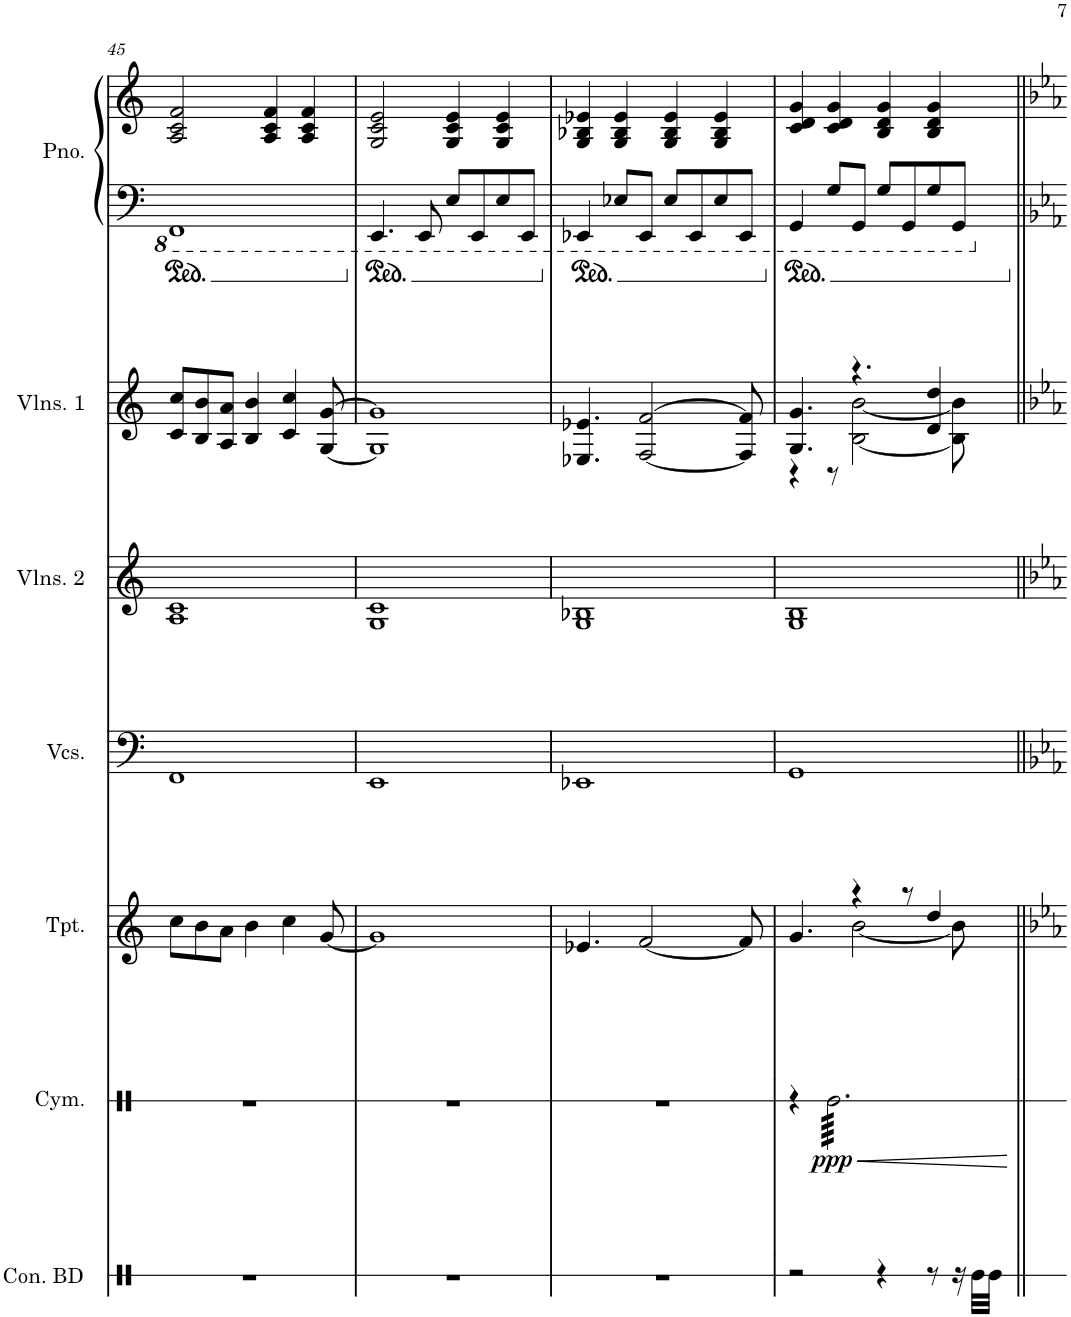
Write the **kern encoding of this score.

**kern	**kern	**kern	**kern	**kern	**kern	**kern
*part6	*part5	*part4	*part3	*part2	*part2	*part1
*staff7	*staff6	*staff5	*staff4	*staff3	*staff2	*staff1
*I"Trumpet	*I"Violoncellos	*I"Violins 2	*I"Violins 1	*I"Grand Piano	*	*I"Grand Piano
*I'Tpt.	*I'Vcs.	*I'Vlns. 2	*I'Vlns. 1	*I'Pno.	*	*I'Pno.
!!LO:PB:g=z
*clefG2	*clefF4	*clefG2	*clefG2	*clefF4	*clefG2	*clefG^2
*Trd1c2	*	*	*	*	*	*
*k[]	*k[]	*k[]	*k[]	*k[]	*k[]	*k[]
*M4/4	*M4/4	*M4/4	*M4/4	*M4/4	*M4/4	*M4/4
=45	=45	=45	=45	=45	=45	=45
8cc\L	1FF	1A 1c	8c/ 8cc/L	1FFF	2A/ 2c/ 2f/	1r
8b\	.	.	8B/ 8b/	.	.	.
8a\J	.	.	8A/ 8a/J	.	.	.
4b\	.	.	4B/ 4b/	.	.	.
.	.	.	.	.	4A/ 4c/ 4f/	.
4cc\	.	.	4c/ 4cc/	.	.	.
.	.	.	.	.	4A/ 4c/ 4f/	.
[8g/	.	.	[8G/ [8g/	.	.	.
=46	=46	=46	=46	=46	=46	=46
1g]	1EE	1G 1c	1G] 1g]	4.EEE/	2G/ 2c/ 2e/	1r
.	.	.	.	8EEE/	.	.
.	.	.	.	8EE/L	4G/ 4c/ 4e/	.
.	.	.	.	8EEE/	.	.
.	.	.	.	8EE/	4G/ 4c/ 4e/	.
.	.	.	.	8EEE/J	.	.
=47	=47	=47	=47	=47	=47	=47
4.e-X/	1EE-X	1G 1B-X	4.E-X/ 4.e-X/	4EEE-X/	4G/ 4B-X/ 4e-X/	1r
.	.	.	.	8EE-X/L	4G/ 4B-/ 4e-/	.
[2f/	.	.	[2F/ [2f/	8EEE-/J	.	.
.	.	.	.	8EE-/L	4G/ 4B-/ 4e-/	.
.	.	.	.	8EEE-/	.	.
.	.	.	.	8EE-/	4G/ 4B-/ 4e-/	.
8f/]	.	.	8F/] 8f/]	8EEE-/J	.	.
=48	=48	=48	=48	=48	=48	=48
*^	*	*	*^	*	*	*
4.g/	4.ryy	1GG	1G 1B	4.G/ 4.g/	4r	4GGG/	4c/ 4d/ 4g/	1r
.	.	.	.	.	8r	8GG/L	4c/ 4d/ 4g/	.
4r	[2b\	.	.	4.r	[2B\ [2b\	8GGG/J	.	.
.	.	.	.	.	.	8GG/L	4B/ 4d/ 4g/	.
8r	.	.	.	.	.	8GGG/	.	.
4dd/	.	.	.	4d/ 4dd/	.	8GG/	4B/ 4d/ 4g/	.
.	8b\]	.	.	.	8B\] 8b\]	8GGG/J	.	.
*v	*v	*	*	*v	*v	*	*	*
=||	=||	=||	=||	=||	=||	=||
*-	*-	*-	*-	*-	*-	*-
